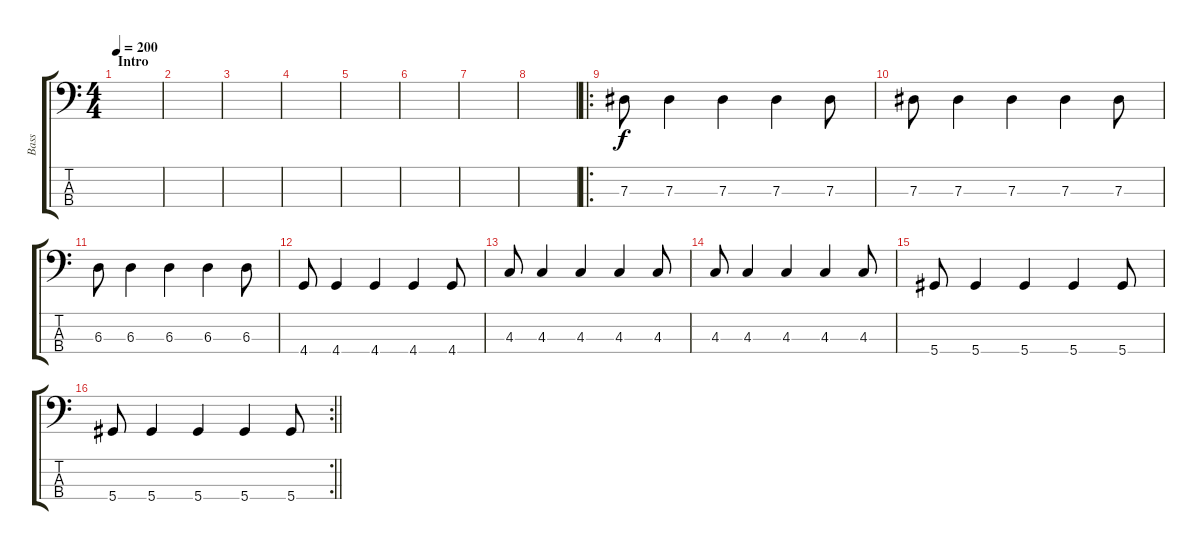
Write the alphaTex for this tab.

\track ("Bass" "Bass") {instrument electricbasspick}
\staff {score tabs}
\tuning (Gb2 Db2 Ab1 Eb1) {hide}
\ts (4 4)
\section ("" "Intro")
\tempo 200
\clef f4
\ks c
|
|
|
|
|
|
|
|
\ro
7.3.8 7.3.4 7.3.4 7.3.4 7.3.8 |
7.3.8 7.3.4 7.3.4 7.3.4 7.3.8 |
6.3.8 6.3.4 6.3.4 6.3.4 6.3.8 |
4.4.8 4.4.4 4.4.4 4.4.4 4.4.8 |
4.3.8 4.3.4 4.3.4 4.3.4 4.3.8 |
4.3.8 4.3.4 4.3.4 4.3.4 4.3.8 |
5.4.8 5.4.4 5.4.4 5.4.4 5.4.8 |
\rc 2
\barLineRight lightlight
5.4.8 5.4.4 5.4.4 5.4.4 5.4.8
